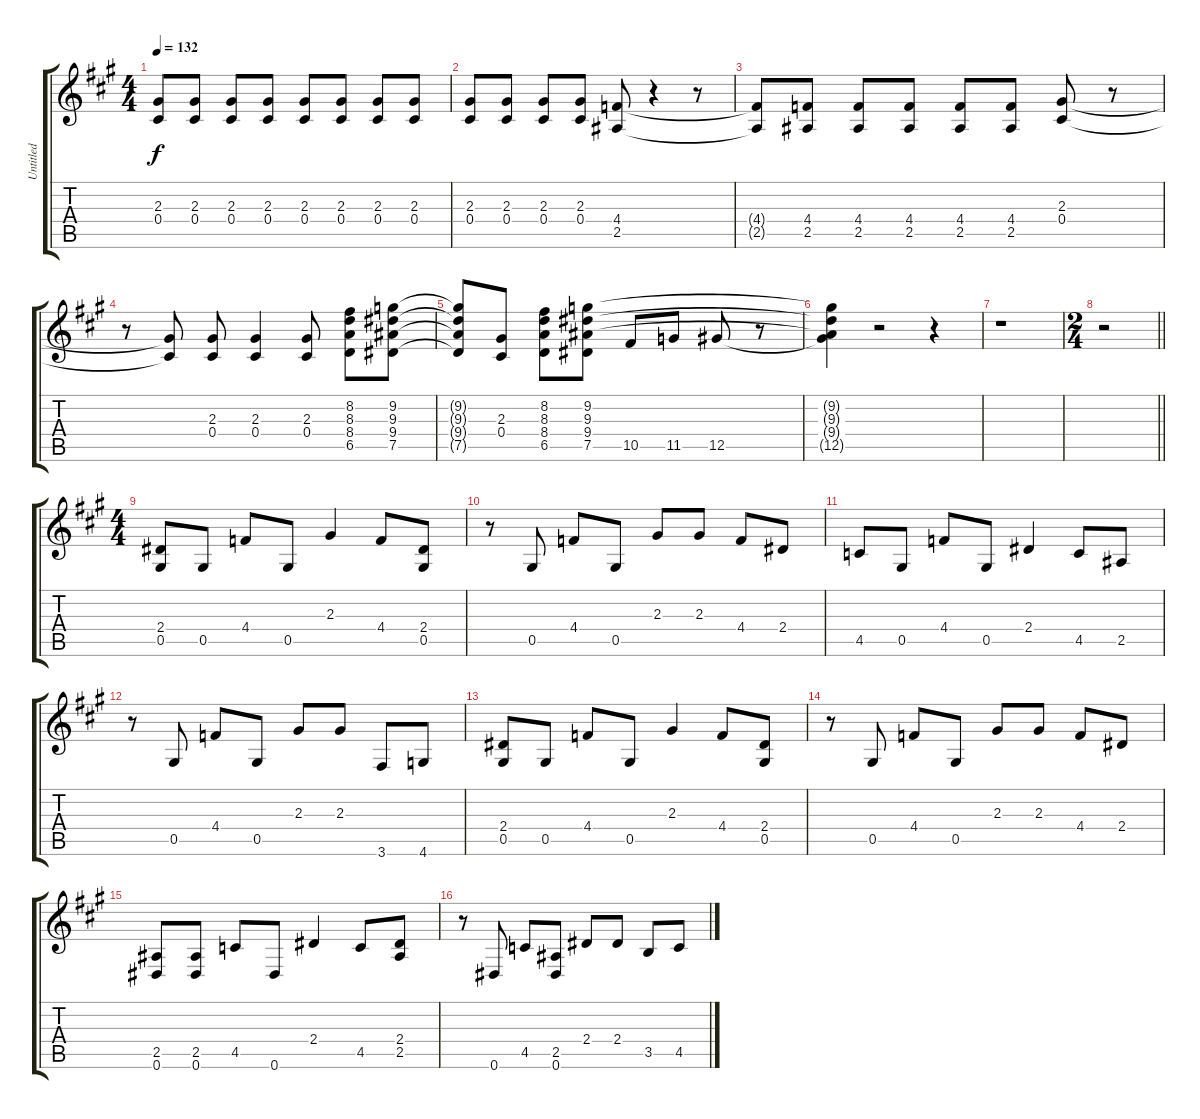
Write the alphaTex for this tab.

\track ("Untitled" "Untitled") {instrument overdrivenguitar}
\staff {score tabs}
\tuning (Eb4 Bb3 Gb3 Db3 Ab2 Eb2) {hide}
\ts (4 4)
\tempo 132
\clef g2
\ks a
(2.3{t} 0.4{t}).8{dy f} (2.3 0.4).8 (2.3 0.4).8 (2.3 0.4).8 (2.3 0.4).8 (2.3 0.4).8 (2.3 0.4).8 (2.3 0.4).8 |
(2.3 0.4).8 (2.3 0.4).8 (2.3 0.4).8 (2.3 0.4).8 (4.4 2.5).8 r.4 r.8 |
(4.4{t} 2.5{t}).8 (4.4 2.5).8 (4.4 2.5).8 (4.4 2.5).8 (4.4 2.5).8 (4.4 2.5).8 (2.3 0.4).8 r.8 |
r.8 (2.3{t} 0.4{t}).8 (2.3 0.4).8 (2.3 0.4).4 (2.3 0.4).8 (8.2 8.3 8.4 6.5).8 (9.2 9.3 9.4 7.5).8 |
(9.2{t} 9.3{t} 9.4{t} 7.5{t}).8 (2.3 0.4).8 (8.2 8.3 8.4 6.5).8 (9.2 9.3 9.4 7.5).8 10.5.8 11.5.8 12.5.8 r.8 |
(9.2{t} 9.3{t} 9.4{t} 12.5{t}).4 r.2 r.4 |
r.1 |
\ts (2 4)
\barLineRight lightlight
r.2 |
\ts (4 4)
(2.4 0.5).8 0.5.8 4.4.8 0.5.8 2.3.4 4.4.8 (2.4 0.5).8 |
r.8 0.5.8 4.4.8 0.5.8 2.3.8 2.3.8 4.4.8 2.4.8 |
4.5.8 0.5.8 4.4.8 0.5.8 2.4.4 4.5.8 2.5.8 |
r.8 0.5.8 4.4.8 0.5.8 2.3.8 2.3.8 3.6.8 4.6.8 |
(2.4 0.5).8 0.5.8 4.4.8 0.5.8 2.3.4 4.4.8 (2.4 0.5).8 |
r.8 0.5.8 4.4.8 0.5.8 2.3.8 2.3.8 4.4.8 2.4.8 |
(2.5 0.6).8 (2.5 0.6).8 4.5.8 0.6.8 2.4.4 4.5.8 (2.4 2.5).8 |
r.8 0.6.8 4.5.8 (2.5 0.6).8 2.4.8 2.4.8 3.5.8 4.5.8
